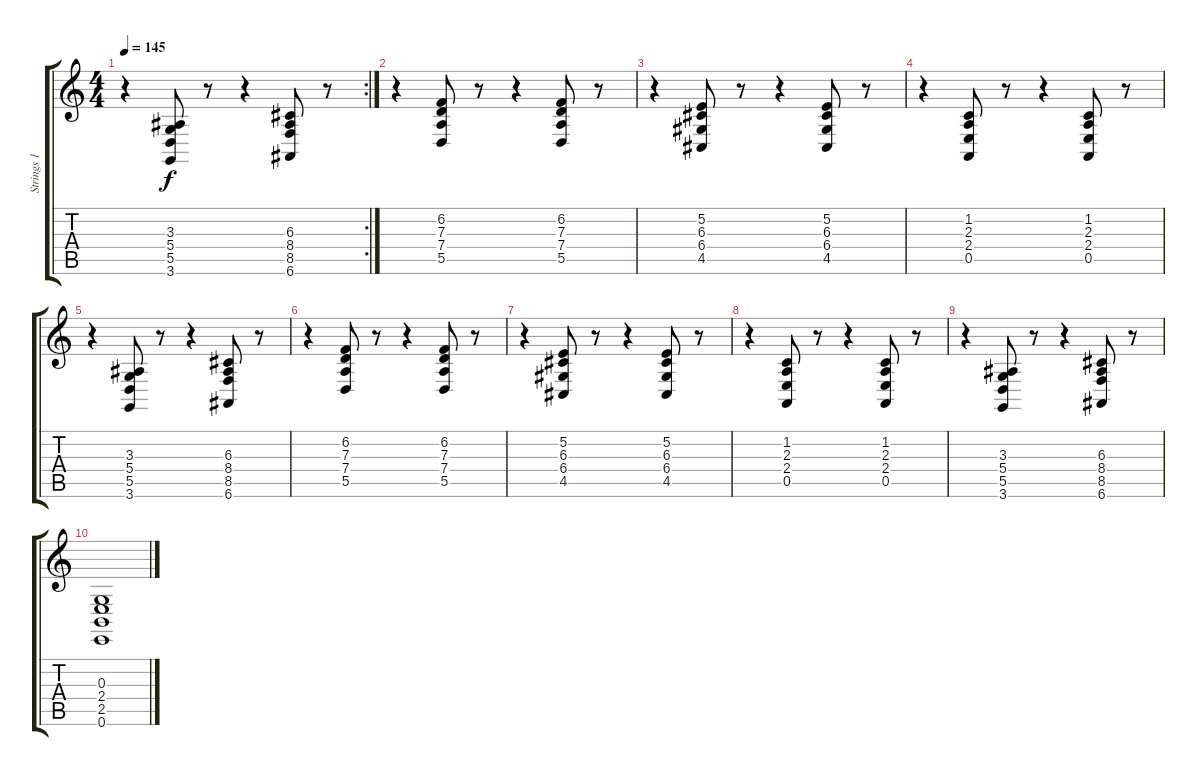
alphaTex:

\track ("Strings 1" "Strings 1") {instrument stringensemble1}
\staff {score tabs}
\tuning (E4 B3 G3 D3 A2 E2) {hide}
\rc 2
\ts (4 4)
\tempo 145
\clef g2
\ks c
r.4{dy f} (3.3 5.4 5.5 3.6).8 r.8 r.4 (6.3 8.4 8.5 6.6).8 r.8 |
r.4 (6.2 7.3 7.4 5.5).8 r.8 r.4 (6.2 7.3 7.4 5.5).8 r.8 |
r.4 (5.2 6.3 6.4 4.5).8 r.8 r.4 (5.2 6.3 6.4 4.5).8 r.8 |
r.4 (1.2 2.3 2.4 0.5).8 r.8 r.4 (1.2 2.3 2.4 0.5).8 r.8 |
r.4 (3.3 5.4 5.5 3.6).8 r.8 r.4 (6.3 8.4 8.5 6.6).8 r.8 |
r.4 (6.2 7.3 7.4 5.5).8 r.8 r.4 (6.2 7.3 7.4 5.5).8 r.8 |
r.4 (5.2 6.3 6.4 4.5).8 r.8 r.4 (5.2 6.3 6.4 4.5).8 r.8 |
r.4 (1.2 2.3 2.4 0.5).8 r.8 r.4 (1.2 2.3 2.4 0.5).8 r.8 |
r.4 (3.3 5.4 5.5 3.6).8 r.8 r.4 (6.3 8.4 8.5 6.6).8 r.8 |
(0.3 2.4 2.5 0.6).1{volume 0}
